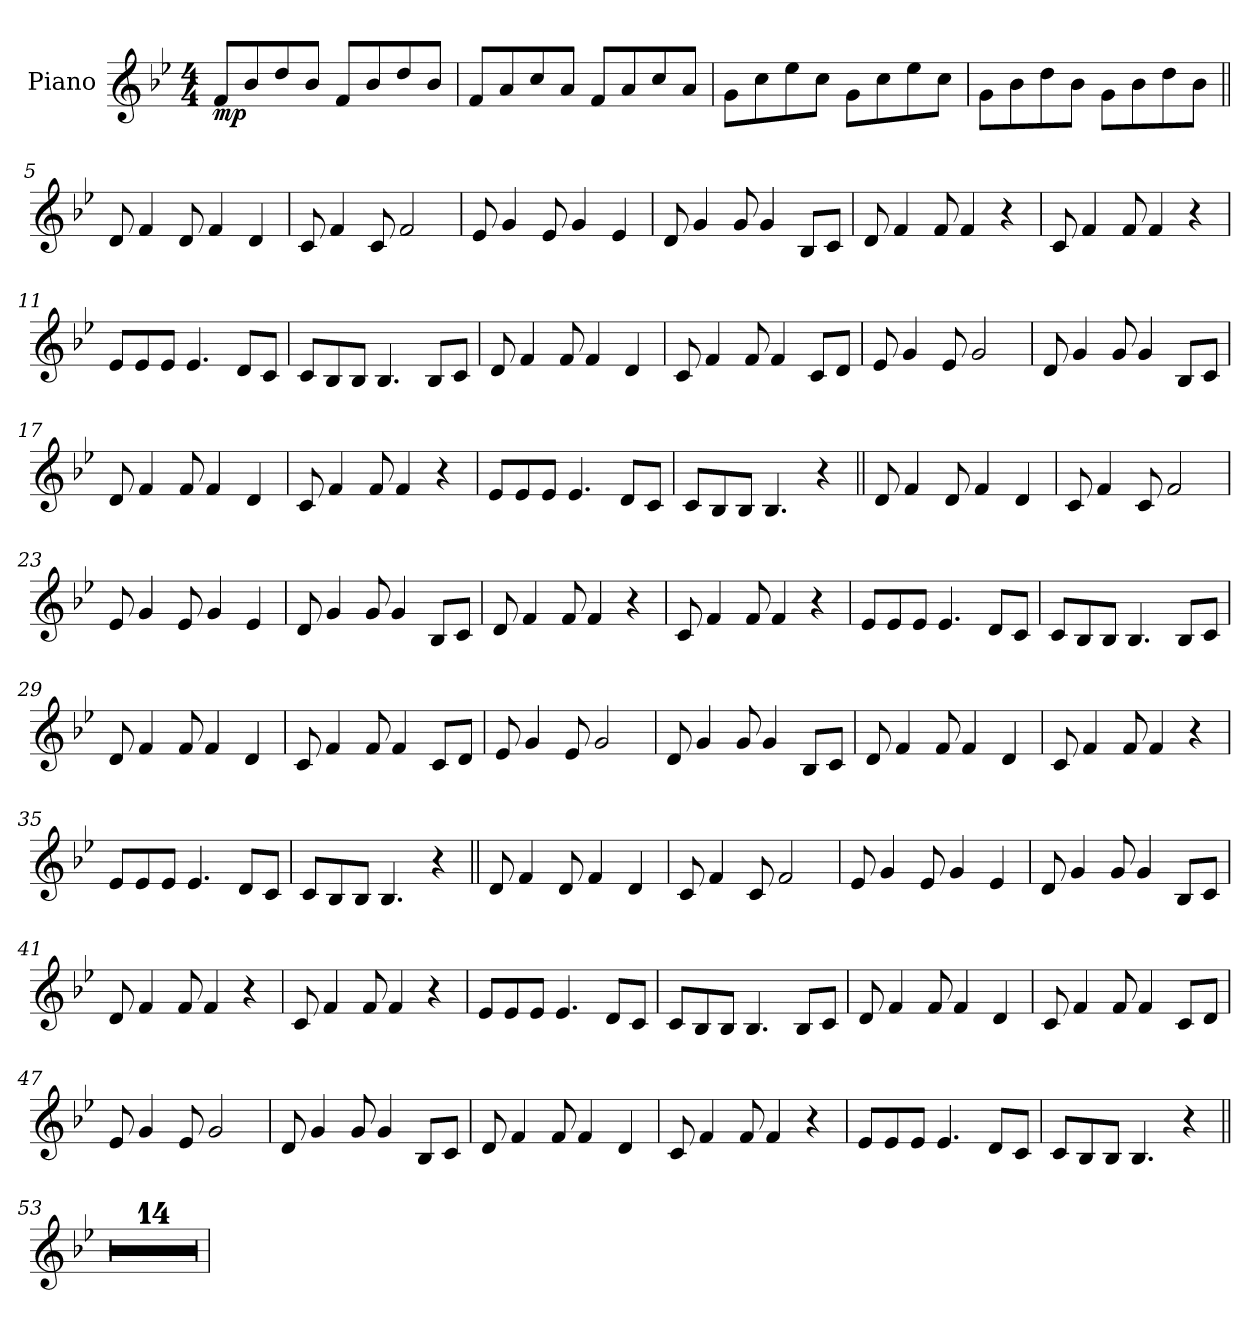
**kern	**dynam
*part1	*part1
*staff1	*staff1
*I"Piano	*
*I'Pno.	*
*clefG2	*
*k[b-e-]	*
*M4/4	*
*MM170	*
=1	=1
!	!LO:DY:b
8f!L	mp
8b-!	.
8dd!	.
8b-!J	.
8f!L	.
8b-!	.
8dd!	.
8b-!J	.
=2	=2
8f!L	.
8a!	.
8cc!	.
8a!J	.
8f!L	.
8a!	.
8cc!	.
8a!J	.
=3	=3
8g!L	.
8cc!	.
8ee-!	.
8cc!J	.
8g!L	.
8cc!	.
8ee-!	.
8cc!J	.
=4	=4
8g!L	.
8b-!	.
8dd!	.
8b-!J	.
8g!L	.
8b-!	.
8dd!	.
8b-!J	.
=5||	=5||
8d	.
4f	.
8d	.
4f	.
4d	.
=6	=6
8c	.
4f	.
8c	.
2f	.
=7	=7
8e-	.
4g	.
8e-	.
4g	.
4e-	.
=8	=8
8d	.
4g	.
8g	.
4g	.
8B-L	.
8cJ	.
=9	=9
8d	.
4f	.
8f	.
4f	.
4r	.
=10	=10
8c	.
4f	.
8f	.
4f	.
4r	.
=11	=11
8e-L	.
8e-	.
8e-J	.
4.e-	.
8dL	.
8cJ	.
=12	=12
8cL	.
8B-	.
8B-J	.
4.B-	.
8B-L	.
8cJ	.
=13	=13
8d	.
4f	.
8f	.
4f	.
4d	.
=14	=14
8c	.
4f	.
8f	.
4f	.
8cL	.
8dJ	.
=15	=15
8e-	.
4g	.
8e-	.
2g	.
=16	=16
8d	.
4g	.
8g	.
4g	.
8B-L	.
8cJ	.
=17	=17
8d	.
4f	.
8f	.
4f	.
4d	.
=18	=18
8c	.
4f	.
8f	.
4f	.
4r	.
=19	=19
8e-L	.
8e-	.
8e-J	.
4.e-	.
8dL	.
8cJ	.
=20	=20
8cL	.
8B-	.
8B-J	.
4.B-	.
4r	.
=21||	=21||
8d	.
4f	.
8d	.
4f	.
4d	.
=22	=22
8c	.
4f	.
8c	.
2f	.
=23	=23
8e-	.
4g	.
8e-	.
4g	.
4e-	.
=24	=24
8d	.
4g	.
8g	.
4g	.
8B-L	.
8cJ	.
=25	=25
8d	.
4f	.
8f	.
4f	.
4r	.
=26	=26
8c	.
4f	.
8f	.
4f	.
4r	.
=27	=27
8e-L	.
8e-	.
8e-J	.
4.e-	.
8dL	.
8cJ	.
=28	=28
8cL	.
8B-	.
8B-J	.
4.B-	.
8B-L	.
8cJ	.
=29	=29
8d	.
4f	.
8f	.
4f	.
4d	.
=30	=30
8c	.
4f	.
8f	.
4f	.
8cL	.
8dJ	.
=31	=31
8e-	.
4g	.
8e-	.
2g	.
=32	=32
8d	.
4g	.
8g	.
4g	.
8B-L	.
8cJ	.
=33	=33
8d	.
4f	.
8f	.
4f	.
4d	.
=34	=34
8c	.
4f	.
8f	.
4f	.
4r	.
=35	=35
8e-L	.
8e-	.
8e-J	.
4.e-	.
8dL	.
8cJ	.
=36	=36
8cL	.
8B-	.
8B-J	.
4.B-	.
4r	.
=37||	=37||
8d	.
4f	.
8d	.
4f	.
4d	.
=38	=38
8c	.
4f	.
8c	.
2f	.
=39	=39
8e-	.
4g	.
8e-	.
4g	.
4e-	.
=40	=40
8d	.
4g	.
8g	.
4g	.
8B-L	.
8cJ	.
=41	=41
8d	.
4f	.
8f	.
4f	.
4r	.
=42	=42
8c	.
4f	.
8f	.
4f	.
4r	.
=43	=43
8e-L	.
8e-	.
8e-J	.
4.e-	.
8dL	.
8cJ	.
=44	=44
8cL	.
8B-	.
8B-J	.
4.B-	.
8B-L	.
8cJ	.
=45	=45
8d	.
4f	.
8f	.
4f	.
4d	.
=46	=46
8c	.
4f	.
8f	.
4f	.
8cL	.
8dJ	.
=47	=47
8e-	.
4g	.
8e-	.
2g	.
=48	=48
8d	.
4g	.
8g	.
4g	.
8B-L	.
8cJ	.
=49	=49
8d	.
4f	.
8f	.
4f	.
4d	.
=50	=50
8c	.
4f	.
8f	.
4f	.
4r	.
=51	=51
8e-L	.
8e-	.
8e-J	.
4.e-	.
8dL	.
8cJ	.
=52	=52
8cL	.
8B-	.
8B-J	.
4.B-	.
4r	.
=53||	=53||
1r	.
=54	=54
1r	.
=55	=55
1r	.
=56	=56
1r	.
=57	=57
1r	.
=58	=58
1r	.
=59	=59
1r	.
=60	=60
1r	.
=61	=61
1r	.
=62	=62
1r	.
=63	=63
1r	.
=64	=64
1r	.
=65	=65
1r	.
=66	=66
1r	.
=	=
*-	*-
